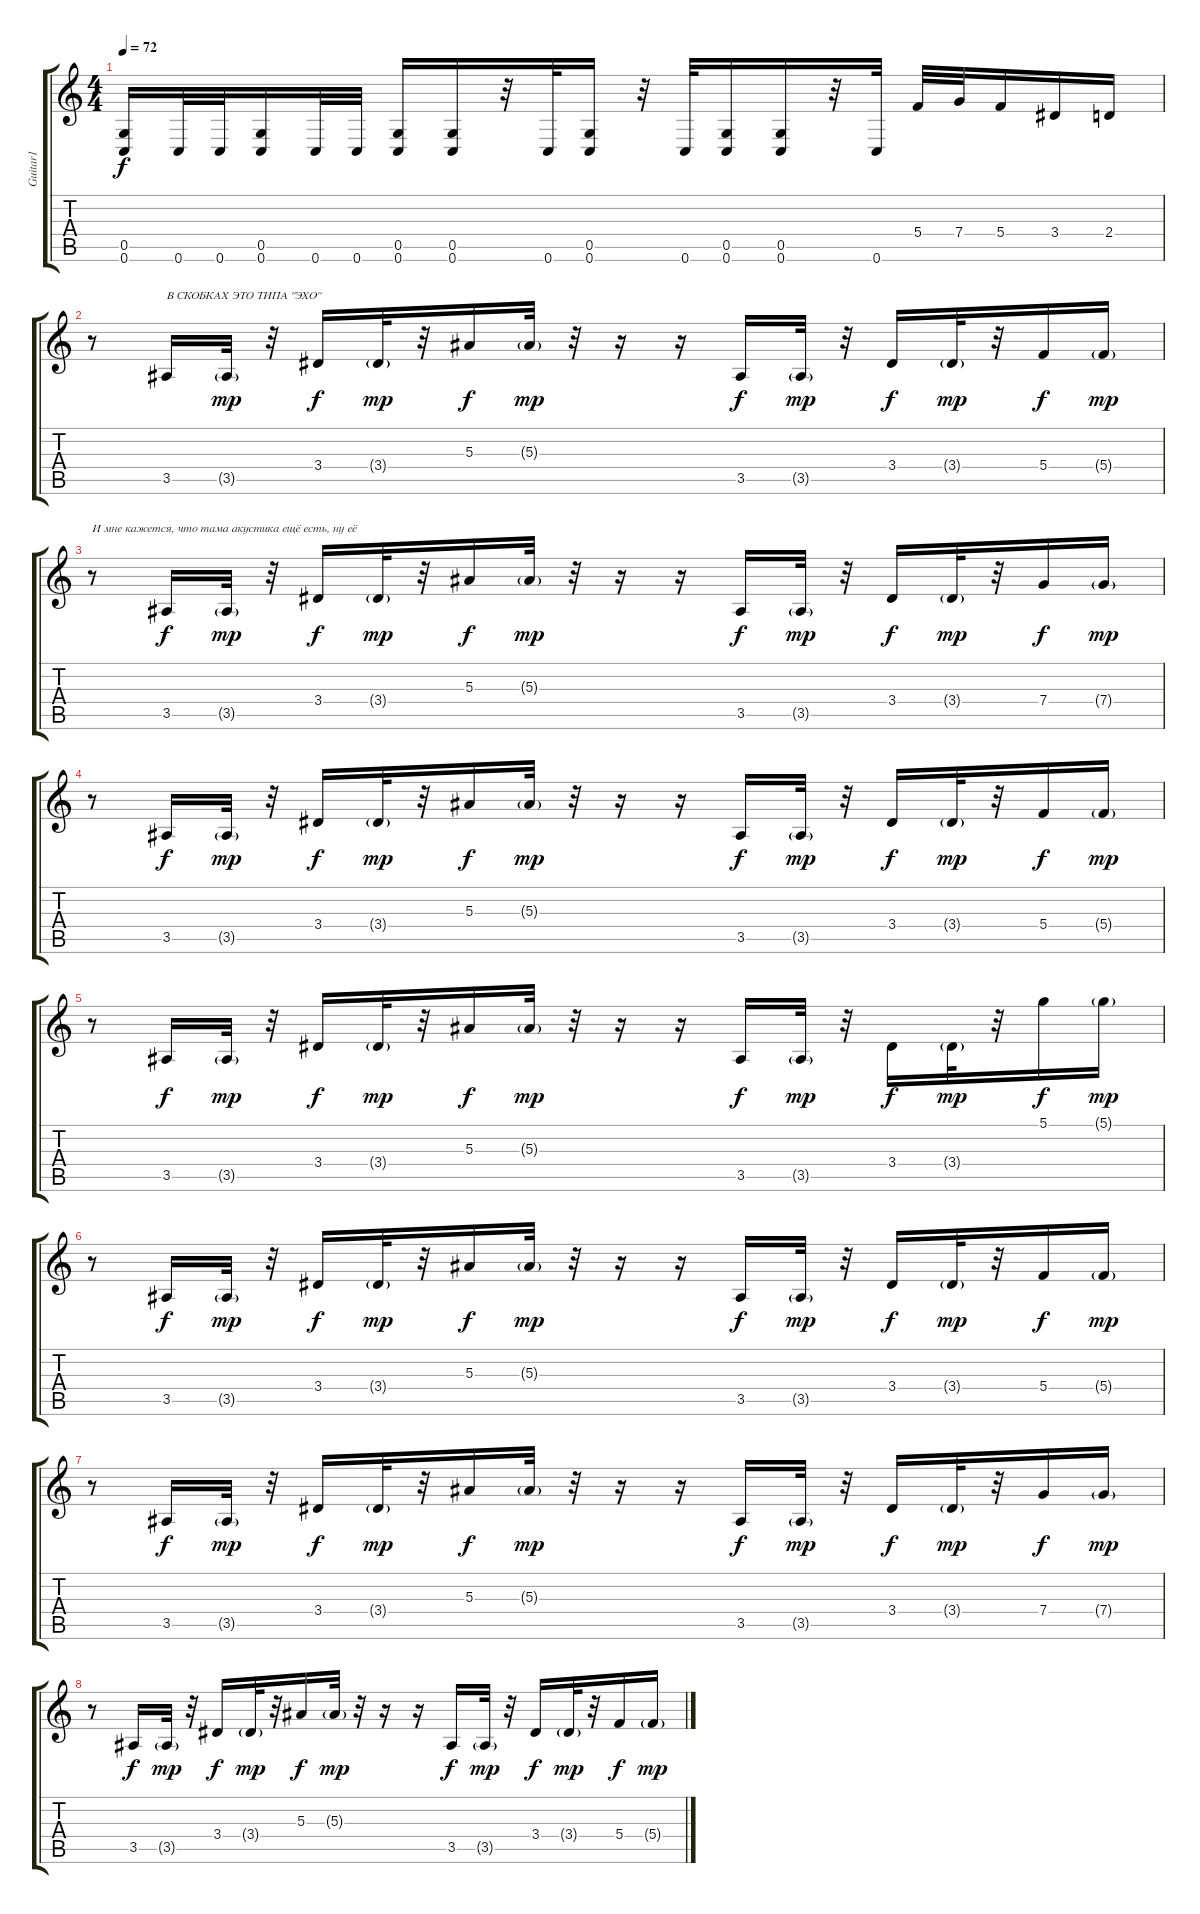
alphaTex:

\track ("Guitar1" "Guitar1") {instrument distortionguitar}
\staff {score tabs}
\tuning (D4 A3 F3 C3 G2 C2) {hide}
\ts (4 4)
\tempo 72
\clef g2
\ks c
(0.5 0.6).16{dy f} 0.6.32 0.6.32 (0.5 0.6).16 0.6.32 0.6.32 (0.5 0.6).16 (0.5 0.6).16 r.32 0.6.32 (0.5 0.6).16 r.32 0.6.32 (0.5 0.6).16 (0.5 0.6).16 r.32 0.6.32 5.4.32 7.4.32 5.4.16 3.4.16 2.4.16 |
r.8 3.5.16{txt "В СКОБКАХ ЭТО ТИПА \"ЭХО\""} 3.5{g}.32{dy mp} r.32 3.4.16{dy f} 3.4{g}.32{dy mp} r.32 5.3.16{dy f} 5.3{g}.32{dy mp} r.32 r.16 r.16 3.5.16{dy f} 3.5{g}.32{dy mp} r.32 3.4.16{dy f} 3.4{g}.32{dy mp} r.32 5.4.16{dy f} 5.4{g}.16{dy mp} |
r.8{txt "И мне кажется, что тама акустика ещё есть, ну её "} 3.5.16{dy f} 3.5{g}.32{dy mp} r.32 3.4.16{dy f} 3.4{g}.32{dy mp} r.32 5.3.16{dy f} 5.3{g}.32{dy mp} r.32 r.16 r.16 3.5.16{dy f} 3.5{g}.32{dy mp} r.32 3.4.16{dy f} 3.4{g}.32{dy mp} r.32 7.4.16{dy f} 7.4{g}.16{dy mp} |
r.8 3.5.16{dy f} 3.5{g}.32{dy mp} r.32 3.4.16{dy f} 3.4{g}.32{dy mp} r.32 5.3.16{dy f} 5.3{g}.32{dy mp} r.32 r.16 r.16 3.5.16{dy f} 3.5{g}.32{dy mp} r.32 3.4.16{dy f} 3.4{g}.32{dy mp} r.32 5.4.16{dy f} 5.4{g}.16{dy mp} |
r.8 3.5.16{dy f} 3.5{g}.32{dy mp} r.32 3.4.16{dy f} 3.4{g}.32{dy mp} r.32 5.3.16{dy f} 5.3{g}.32{dy mp} r.32 r.16 r.16 3.5.16{dy f} 3.5{g}.32{dy mp} r.32 3.4.16{dy f} 3.4{g}.32{dy mp} r.32 5.1.16{dy f} 5.1{g}.16{dy mp} |
r.8 3.5.16{dy f} 3.5{g}.32{dy mp} r.32 3.4.16{dy f} 3.4{g}.32{dy mp} r.32 5.3.16{dy f} 5.3{g}.32{dy mp} r.32 r.16 r.16 3.5.16{dy f} 3.5{g}.32{dy mp} r.32 3.4.16{dy f} 3.4{g}.32{dy mp} r.32 5.4.16{dy f} 5.4{g}.16{dy mp} |
r.8 3.5.16{dy f} 3.5{g}.32{dy mp} r.32 3.4.16{dy f} 3.4{g}.32{dy mp} r.32 5.3.16{dy f} 5.3{g}.32{dy mp} r.32 r.16 r.16 3.5.16{dy f} 3.5{g}.32{dy mp} r.32 3.4.16{dy f} 3.4{g}.32{dy mp} r.32 7.4.16{dy f} 7.4{g}.16{dy mp} |
r.8 3.5.16{dy f} 3.5{g}.32{dy mp} r.32 3.4.16{dy f} 3.4{g}.32{dy mp} r.32 5.3.16{dy f} 5.3{g}.32{dy mp} r.32 r.16 r.16 3.5.16{dy f} 3.5{g}.32{dy mp} r.32 3.4.16{dy f} 3.4{g}.32{dy mp} r.32 5.4.16{dy f} 5.4{g}.16{dy mp}
